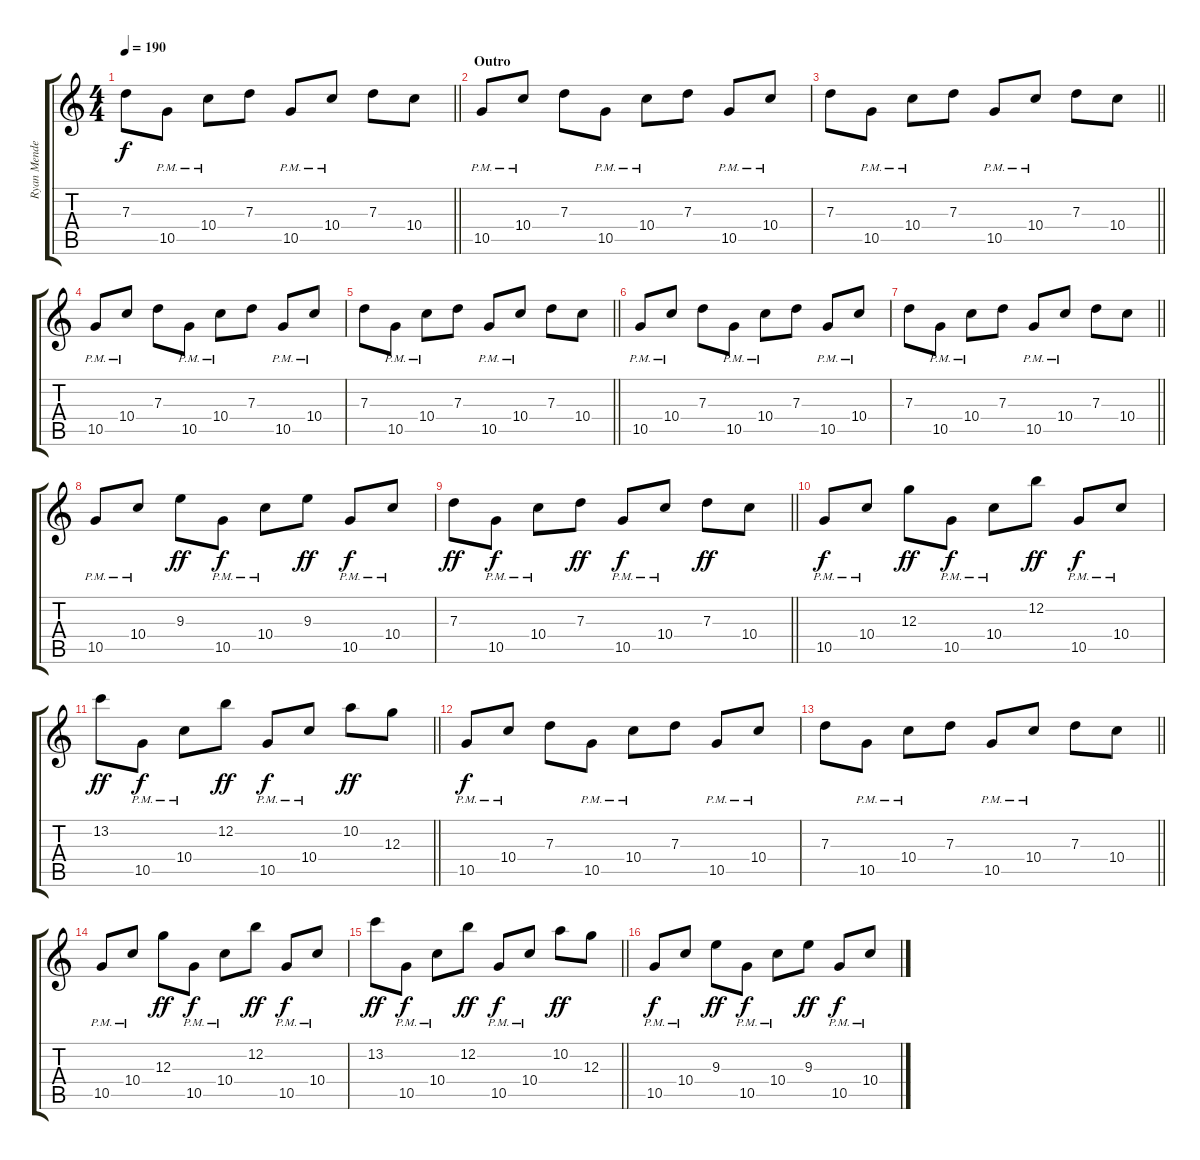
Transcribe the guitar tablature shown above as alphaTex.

\track ("Ryan Mendez" "Ryan Mende") {instrument electricguitarclean}
\staff {score tabs}
\tuning (E4 B3 G3 D3 A2 E2) {hide}
\ts (4 4)
\tempo 190
\clef g2
\barLineRight lightlight
\ks c
7.3.8{dy f} 10.5{pm}.8 10.4{pm}.8 7.3.8 10.5{pm}.8 10.4{pm}.8 7.3.8 10.4.8 |
\section ("" "Outro")
10.5{pm}.8 10.4{pm}.8 7.3.8 10.5{pm}.8 10.4{pm}.8 7.3.8 10.5{pm}.8 10.4{pm}.8 |
\barLineRight lightlight
7.3.8 10.5{pm}.8 10.4{pm}.8 7.3.8 10.5{pm}.8 10.4{pm}.8 7.3.8 10.4.8 |
10.5{pm}.8 10.4{pm}.8 7.3.8 10.5{pm}.8 10.4{pm}.8 7.3.8 10.5{pm}.8 10.4{pm}.8 |
\barLineRight lightlight
7.3.8 10.5{pm}.8 10.4{pm}.8 7.3.8 10.5{pm}.8 10.4{pm}.8 7.3.8 10.4.8 |
10.5{pm}.8 10.4{pm}.8 7.3.8 10.5{pm}.8 10.4{pm}.8 7.3.8 10.5{pm}.8 10.4{pm}.8 |
\barLineRight lightlight
7.3.8 10.5{pm}.8 10.4{pm}.8 7.3.8 10.5{pm}.8 10.4{pm}.8 7.3.8 10.4.8 |
10.5{pm}.8 10.4{pm}.8 9.3.8{dy ff} 10.5{pm}.8{dy f} 10.4{pm}.8 9.3.8{dy ff} 10.5{pm}.8{dy f} 10.4{pm}.8 |
\barLineRight lightlight
7.3.8{dy ff} 10.5{pm}.8{dy f} 10.4{pm}.8 7.3.8{dy ff} 10.5{pm}.8{dy f} 10.4{pm}.8 7.3.8{dy ff} 10.4.8 |
10.5{pm}.8{dy f} 10.4{pm}.8 12.3.8{dy ff} 10.5{pm}.8{dy f} 10.4{pm}.8 12.2.8{dy ff} 10.5{pm}.8{dy f} 10.4{pm}.8 |
\barLineRight lightlight
13.2.8{dy ff} 10.5{pm}.8{dy f} 10.4{pm}.8 12.2.8{dy ff} 10.5{pm}.8{dy f} 10.4{pm}.8 10.2.8{dy ff} 12.3.8 |
10.5{pm}.8{dy f} 10.4{pm}.8 7.3.8 10.5{pm}.8 10.4{pm}.8 7.3.8 10.5{pm}.8 10.4{pm}.8 |
\barLineRight lightlight
7.3.8 10.5{pm}.8 10.4{pm}.8 7.3.8 10.5{pm}.8 10.4{pm}.8 7.3.8 10.4.8 |
10.5{pm}.8 10.4{pm}.8 12.3.8{dy ff} 10.5{pm}.8{dy f} 10.4{pm}.8 12.2.8{dy ff} 10.5{pm}.8{dy f} 10.4{pm}.8 |
\barLineRight lightlight
13.2.8{dy ff} 10.5{pm}.8{dy f} 10.4{pm}.8 12.2.8{dy ff} 10.5{pm}.8{dy f} 10.4{pm}.8 10.2.8{dy ff} 12.3.8 |
10.5{pm}.8{dy f} 10.4{pm}.8 9.3.8{dy ff} 10.5{pm}.8{dy f} 10.4{pm}.8 9.3.8{dy ff} 10.5{pm}.8{dy f} 10.4{pm}.8
